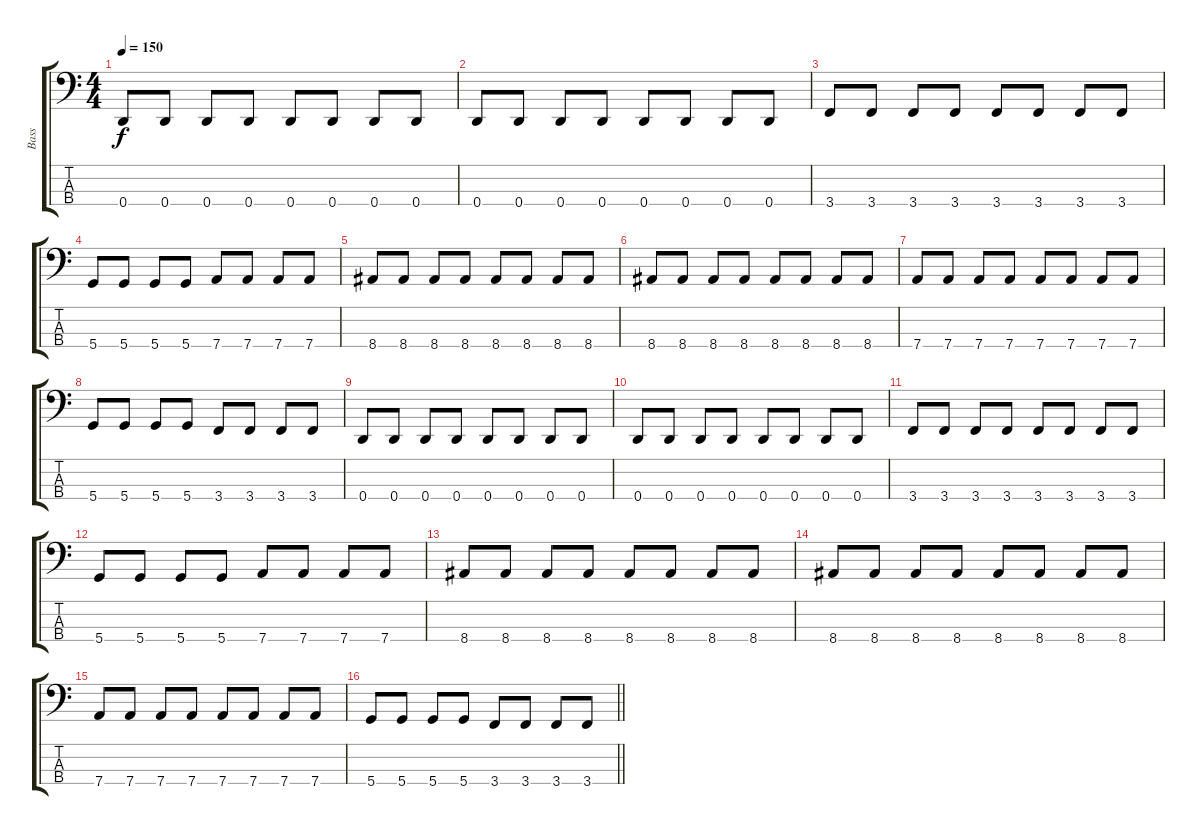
\track ("Bass" "Bass") {instrument electricbassfinger}
\staff {score tabs}
\tuning (F2 C2 G1 D1) {hide}
\ts (4 4)
\section ("" "")
\tempo 150
\clef f4
\ks c
0.4.8{dy f} 0.4.8 0.4.8 0.4.8 0.4.8 0.4.8 0.4.8 0.4.8 |
0.4.8 0.4.8 0.4.8 0.4.8 0.4.8 0.4.8 0.4.8 0.4.8 |
3.4.8 3.4.8 3.4.8 3.4.8 3.4.8 3.4.8 3.4.8 3.4.8 |
5.4.8 5.4.8 5.4.8 5.4.8 7.4.8 7.4.8 7.4.8 7.4.8 |
8.4.8 8.4.8 8.4.8 8.4.8 8.4.8 8.4.8 8.4.8 8.4.8 |
8.4.8 8.4.8 8.4.8 8.4.8 8.4.8 8.4.8 8.4.8 8.4.8 |
7.4.8 7.4.8 7.4.8 7.4.8 7.4.8 7.4.8 7.4.8 7.4.8 |
5.4.8 5.4.8 5.4.8 5.4.8 3.4.8 3.4.8 3.4.8 3.4.8 |
0.4.8 0.4.8 0.4.8 0.4.8 0.4.8 0.4.8 0.4.8 0.4.8 |
0.4.8 0.4.8 0.4.8 0.4.8 0.4.8 0.4.8 0.4.8 0.4.8 |
3.4.8 3.4.8 3.4.8 3.4.8 3.4.8 3.4.8 3.4.8 3.4.8 |
5.4.8 5.4.8 5.4.8 5.4.8 7.4.8 7.4.8 7.4.8 7.4.8 |
8.4.8 8.4.8 8.4.8 8.4.8 8.4.8 8.4.8 8.4.8 8.4.8 |
8.4.8 8.4.8 8.4.8 8.4.8 8.4.8 8.4.8 8.4.8 8.4.8 |
7.4.8 7.4.8 7.4.8 7.4.8 7.4.8 7.4.8 7.4.8 7.4.8 |
\barLineRight lightlight
5.4.8 5.4.8 5.4.8 5.4.8 3.4.8 3.4.8 3.4.8 3.4.8
